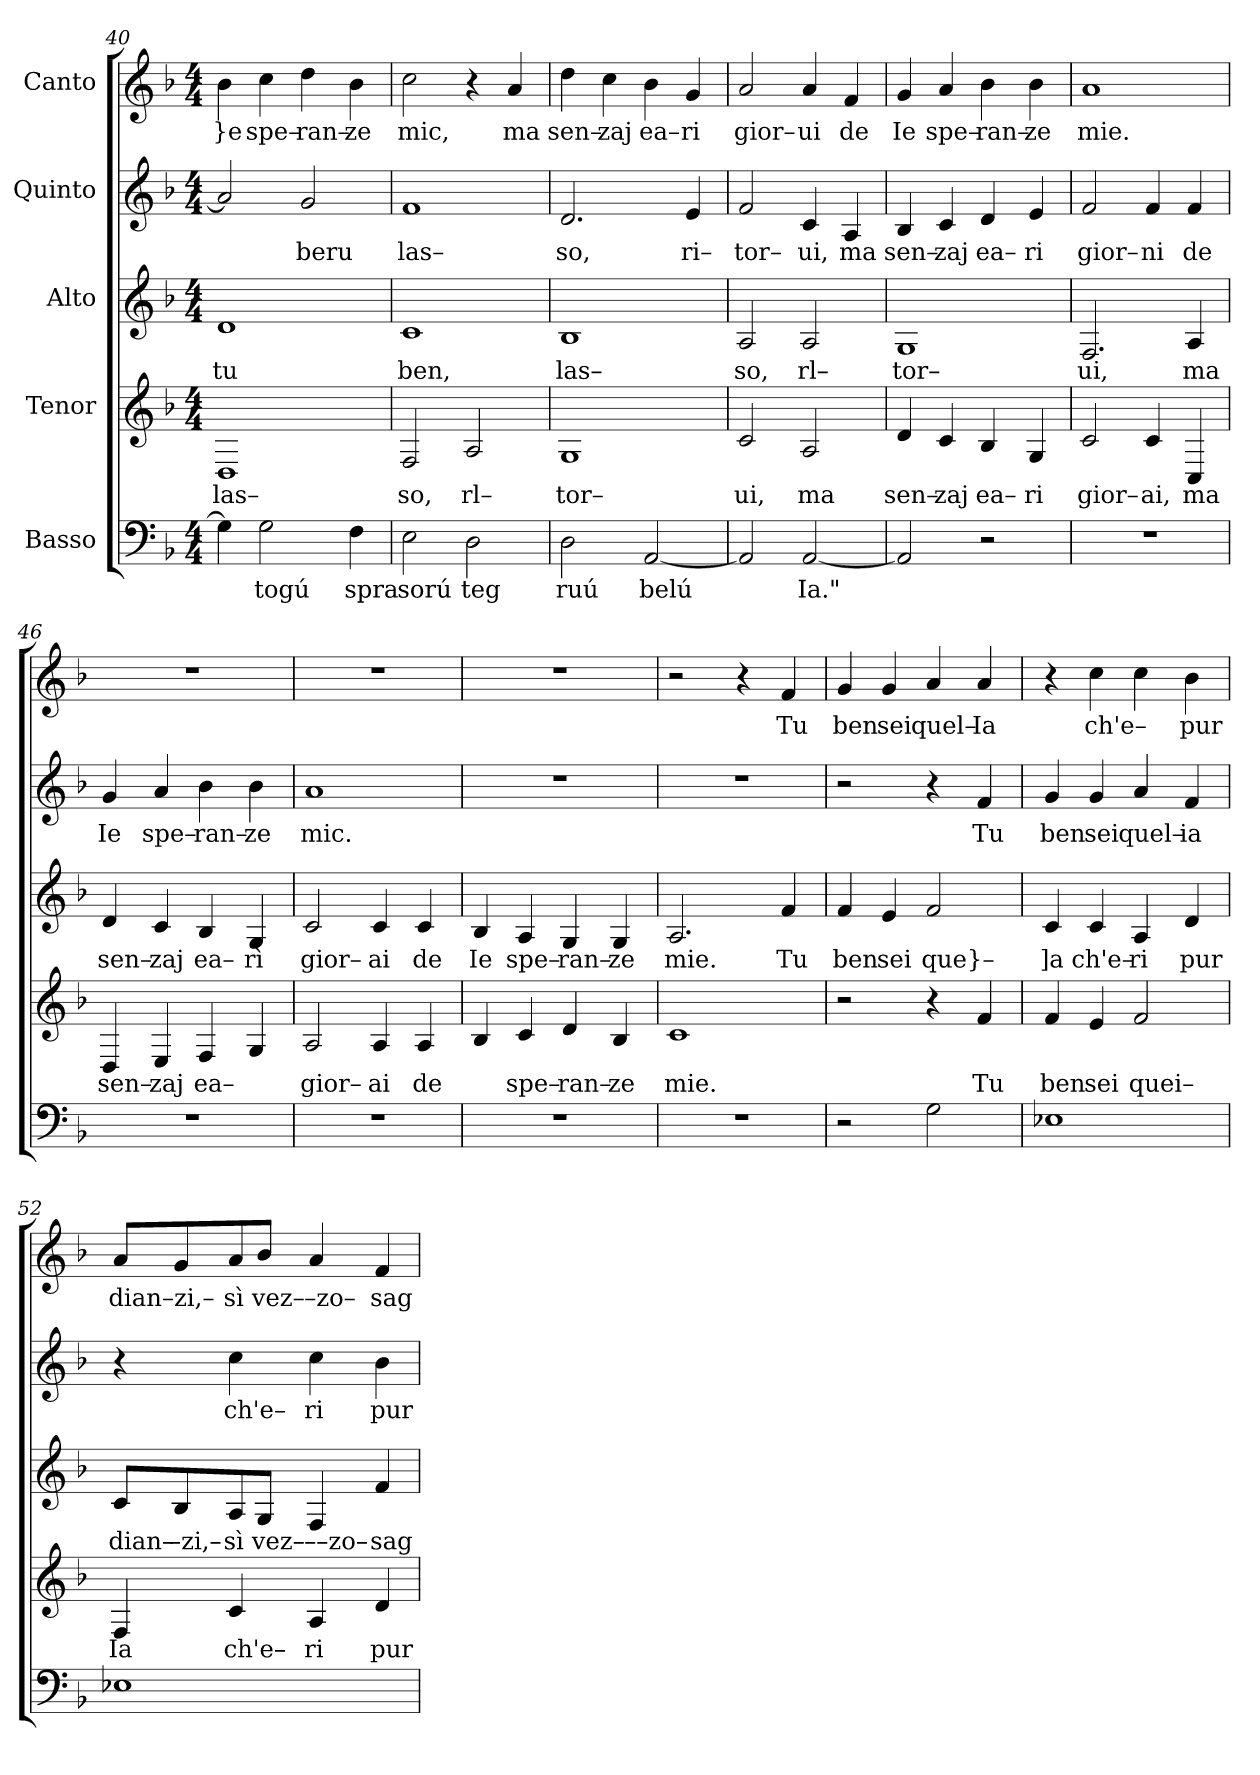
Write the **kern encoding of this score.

**kern	**text	**kern	**text	**kern	**text	**kern	**text	**kern	**text
*part5	*part5	*part4	*part4	*part3	*part3	*part2	*part2	*part1	*part1
*staff5	*staff5	*staff4	*staff4	*staff3	*staff3	*staff2	*staff2	*staff1	*staff1
*I"Basso	*	*I"Tenor	*	*I"Alto	*	*I"Quinto	*	*I"Canto	*
*clefF4	*	*clefG2	*	*clefG2	*	*clefG2	*	*clefG2	*
*k[b-]	*	*k[b-]	*	*k[b-]	*	*k[b-]	*	*k[b-]	*
*F:	*	*F:	*	*F:	*	*F:	*	*F:	*
*M4/4	*	*M4/4	*	*M4/4	*	*M4/4	*	*M4/4	*
=40	=40	=40	=40	=40	=40	=40	=40	=40	=40
!	!	!	!LO:LY:b	!	!LO:LY:b	!	!	!	!LO:LY:b
4G\]	.	1D	las–	1d	tu	2a/]	.	4b-\	}e
!	!LO:LY:b	!	!	!	!	!	!	!	!LO:LY:b
2G\	togú	.	.	.	.	.	.	4cc\	spe–
!	!	!	!	!	!	!	!LO:LY:b	!	!LO:LY:b
.	.	.	.	.	.	2g/	beru	4dd\	ran–
!	!LO:LY:b	!	!	!	!	!	!	!	!LO:LY:b
4F\	spra	.	.	.	.	.	.	4b-\	ze
=41	=41	=41	=41	=41	=41	=41	=41	=41	=41
!	!LO:LY:b	!	!LO:LY:b	!	!LO:LY:b	!	!LO:LY:b	!	!LO:LY:b
2E\	sorú	2F/	so,	1c	ben,	1f	las–	2cc\	mic,
!	!LO:LY:b	!	!LO:LY:b	!	!	!	!	!	!
2D\	teg	2A/	rl–	.	.	.	.	4r	.
!	!	!	!	!	!	!	!	!	!LO:LY:b
.	.	.	.	.	.	.	.	4a/	ma
=42	=42	=42	=42	=42	=42	=42	=42	=42	=42
!	!LO:LY:b	!	!LO:LY:b	!	!LO:LY:b	!	!LO:LY:b	!	!LO:LY:b
2D\	ruú	1G	tor–	1B-	las–	2.d/	so,	4dd\	sen–
!	!	!	!	!	!	!	!	!	!LO:LY:b
.	.	.	.	.	.	.	.	4cc\	zaj
!	!LO:LY:b	!	!	!	!	!	!	!	!LO:LY:b
[2AA/	belú	.	.	.	.	.	.	4b-\	ea–
!	!	!	!	!	!	!	!LO:LY:b	!	!LO:LY:b
.	.	.	.	.	.	4e/	ri–	4g/	ri
=43	=43	=43	=43	=43	=43	=43	=43	=43	=43
!	!	!	!LO:LY:b	!	!LO:LY:b	!	!LO:LY:b	!	!LO:LY:b
2AA/]	.	2c/	ui,	2A/	so,	2f/	tor–	2a/	gior–
!	!LO:LY:b	!	!LO:LY:b	!	!LO:LY:b	!	!LO:LY:b	!	!LO:LY:b
[2AA/	Ia."	2A/	ma	2A/	rl–	4c/	ui,	4a/	ui
!	!	!	!	!	!	!	!LO:LY:b	!	!LO:LY:b
.	.	.	.	.	.	4A/	ma	4f/	de
=44	=44	=44	=44	=44	=44	=44	=44	=44	=44
!	!	!	!LO:LY:b	!	!LO:LY:b	!	!LO:LY:b	!	!LO:LY:b
2AA/]	.	4d/	sen–	1G	tor–	4B-/	sen–	4g/	Ie
!	!	!	!LO:LY:b	!	!	!	!LO:LY:b	!	!LO:LY:b
.	.	4c/	zaj	.	.	4c/	zaj	4a/	spe–
!	!	!	!LO:LY:b	!	!	!	!LO:LY:b	!	!LO:LY:b
2r	.	4B-/	ea–	.	.	4d/	ea–	4b-\	ran–
!	!	!	!LO:LY:b	!	!	!	!LO:LY:b	!	!LO:LY:b
.	.	4G/	ri	.	.	4e/	ri	4b-\	ze
=45	=45	=45	=45	=45	=45	=45	=45	=45	=45
!	!	!	!LO:LY:b	!	!LO:LY:b	!	!LO:LY:b	!	!LO:LY:b
1r	.	2c/	gior–	2.F/	ui,	2f/	gior–	1a	mie.
!	!	!	!LO:LY:b	!	!	!	!LO:LY:b	!	!
.	.	4c/	ai,	.	.	4f/	ni	.	.
!	!	!	!LO:LY:b	!	!LO:LY:b	!	!LO:LY:b	!	!
.	.	4C/	ma	4A/	ma	4f/	de	.	.
=46	=46	=46	=46	=46	=46	=46	=46	=46	=46
!	!	!	!LO:LY:b	!	!LO:LY:b	!	!LO:LY:b	!	!
1r	.	4D/	sen–	4d/	sen–	4g/	Ie	1r	.
!	!	!	!LO:LY:b	!	!LO:LY:b	!	!LO:LY:b	!	!
.	.	4E/	zaj	4c/	zaj	4a/	spe–	.	.
!	!	!	!LO:LY:b	!	!LO:LY:b	!	!LO:LY:b	!	!
.	.	4F/	ea–	4B-/	ea–	4b-\	ran–	.	.
!	!	!	!	!	!LO:LY:b	!	!LO:LY:b	!	!
.	.	4G/	.	4G/	rì	4b-\	ze	.	.
=47	=47	=47	=47	=47	=47	=47	=47	=47	=47
!	!	!	!LO:LY:b	!	!LO:LY:b	!	!LO:LY:b	!	!
1r	.	2A/	gior–	2c/	gior–	1a	mic.	1r	.
!	!	!	!LO:LY:b	!	!LO:LY:b	!	!	!	!
.	.	4A/	ai	4c/	ai	.	.	.	.
!	!	!	!LO:LY:b	!	!LO:LY:b	!	!	!	!
.	.	4A/	de	4c/	de	.	.	.	.
=48	=48	=48	=48	=48	=48	=48	=48	=48	=48
!	!	!	!	!	!LO:LY:b	!	!	!	!
1r	.	4B-/	.	4B-/	Ie	1r	.	1r	.
!	!	!	!LO:LY:b	!	!LO:LY:b	!	!	!	!
.	.	4c/	spe–	4A/	spe–	.	.	.	.
!	!	!	!LO:LY:b	!	!LO:LY:b	!	!	!	!
.	.	4d/	ran–	4G/	ran–	.	.	.	.
!	!	!	!LO:LY:b	!	!LO:LY:b	!	!	!	!
.	.	4B-/	ze	4G/	ze	.	.	.	.
=49	=49	=49	=49	=49	=49	=49	=49	=49	=49
!	!	!	!LO:LY:b	!	!LO:LY:b	!	!	!	!
1r	.	1c	mie.	2.A/	mie.	1r	.	2r	.
.	.	.	.	.	.	.	.	4r	.
!	!	!	!	!	!LO:LY:b	!	!	!	!LO:LY:b
.	.	.	.	4f/	Tu	.	.	4f/	Tu
=50	=50	=50	=50	=50	=50	=50	=50	=50	=50
!	!	!	!	!	!LO:LY:b	!	!	!	!LO:LY:b
2r	.	2r	.	4f/	ben	2r	.	4g/	ben
!	!	!	!	!	!LO:LY:b	!	!	!	!LO:LY:b
.	.	.	.	4e/	sei	.	.	4g/	sei
!	!	!	!	!	!LO:LY:b	!	!	!	!LO:LY:b
2G\	.	4r	.	2f/	que}–	4r	.	4a/	quel–
!	!	!	!LO:LY:b	!	!	!	!LO:LY:b	!	!LO:LY:b
.	.	4f/	Tu	.	.	4f/	Tu	4a/	Ia
=51	=51	=51	=51	=51	=51	=51	=51	=51	=51
!	!	!	!LO:LY:b	!	!LO:LY:b	!	!LO:LY:b	!	!
1E-X	.	4f/	ben	4c/	]a	4g/	ben	4r	.
!	!	!	!LO:LY:b	!	!LO:LY:b	!	!LO:LY:b	!	!LO:LY:b
.	.	4e/	sei	4c/	ch'e–	4g/	sei	4cc\	ch'e–
!	!	!	!LO:LY:b	!	!LO:LY:b	!	!LO:LY:b	!	!
.	.	2f/	quei–	4A/	ri	4a/	quel–	4cc\	.
!	!	!	!	!	!LO:LY:b	!	!LO:LY:b	!	!LO:LY:b
.	.	.	.	4d/	pur	4f/	ia	4b-\	pur
=52	=52	=52	=52	=52	=52	=52	=52	=52	=52
!	!	!	!LO:LY:b	!	!LO:LY:b	!	!	!	!LO:LY:b
1E-X	.	4F/	Ia	8c/L	dian–	4r	.	8a/L	dian–zi,–
!	!	!	!	!	!LO:LY:b	!	!	!	!
.	.	.	.	8B-/	–zi,–	.	.	8g/	.
!	!	!	!LO:LY:b	!	!LO:LY:b	!	!LO:LY:b	!	!LO:LY:b
.	.	4c/	ch'e–	8A/	sì	4cc\	ch'e–	8a/	sì
!	!	!	!	!	!LO:LY:b	!	!	!	!LO:LY:b
.	.	.	.	8G/J	vez–	.	.	8b-/J	vez–
!	!	!	!LO:LY:b	!	!LO:LY:b	!	!LO:LY:b	!	!LO:LY:b
.	.	4A/	ri	4F/	––zo–	4cc\	ri	4a/	–zo–
!	!	!	!LO:LY:b	!	!LO:LY:b	!	!LO:LY:b	!	!LO:LY:b
.	.	4d/	pur	4f/	sag	4b-\	pur	4f/	sag
=	=	=	=	=	=	=	=	=	=
*-	*-	*-	*-	*-	*-	*-	*-	*-	*-
